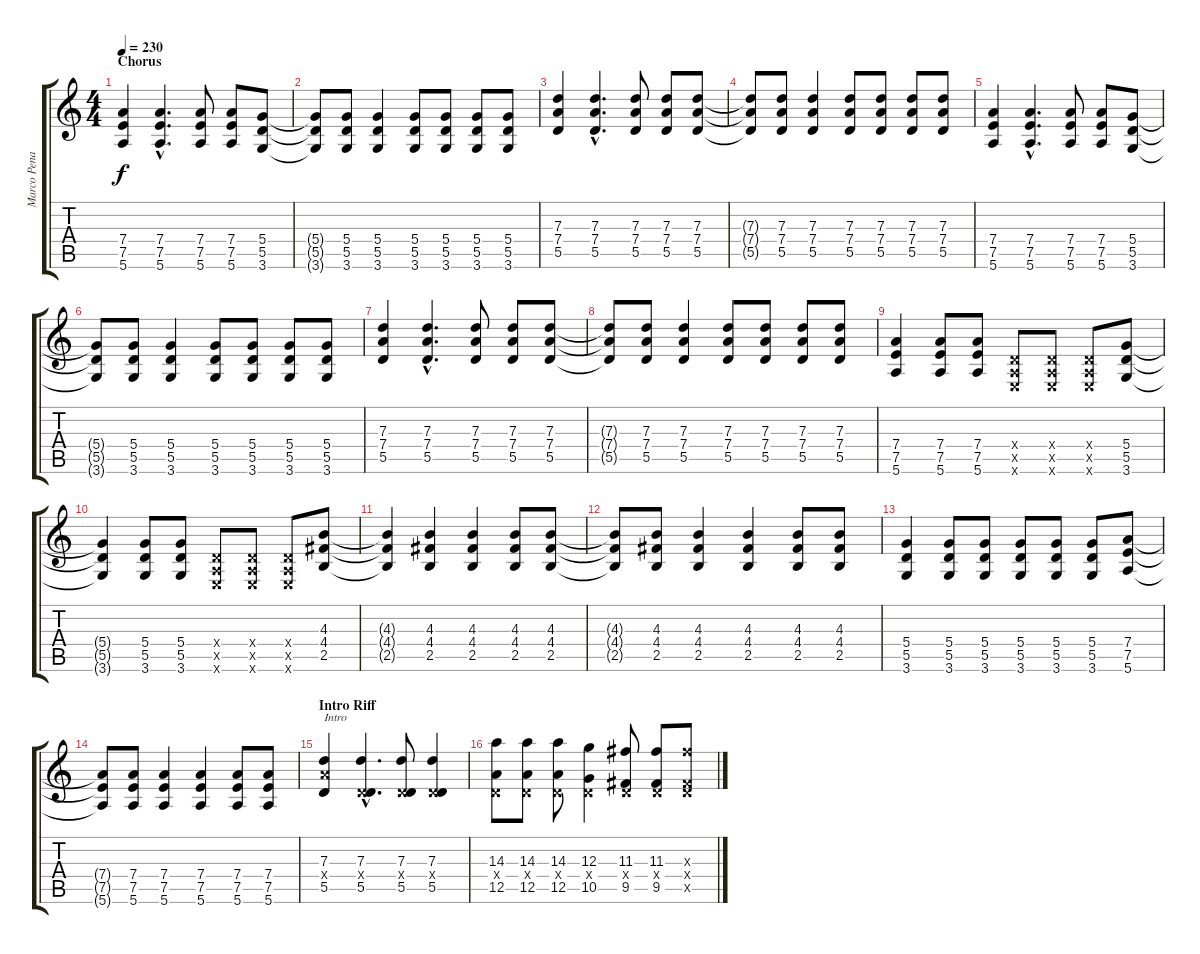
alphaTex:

\track ("Marco Pena" "Marco Pena") {instrument distortionguitar}
\staff {score tabs}
\tuning (E4 B3 G3 D3 A2 E2) {hide}
\ts (4 4)
\section ("" "Chorus")
\tempo 230
\clef g2
\ks c
(7.4 7.5 5.6).4{dy f} (7.4{hac} 7.5{hac} 5.6{hac}).4{d} (7.4 7.5 5.6).8 (7.4 7.5 5.6).8 (5.4 5.5 3.6).8 |
(5.4{t} 5.5{t} 3.6{t}).8 (5.4 5.5 3.6).8 (5.4 5.5 3.6).4 (5.4 5.5 3.6).8 (5.4 5.5 3.6).8 (5.4 5.5 3.6).8 (5.4 5.5 3.6).8 |
(7.3 7.4 5.5).4 (7.3{hac} 7.4{hac} 5.5{hac}).4{d} (7.3 7.4 5.5).8 (7.3 7.4 5.5).8 (7.3 7.4 5.5).8 |
(7.3{t} 7.4{t} 5.5{t}).8 (7.3 7.4 5.5).8 (7.3 7.4 5.5).4 (7.3 7.4 5.5).8 (7.3 7.4 5.5).8 (7.3 7.4 5.5).8 (7.3 7.4 5.5).8 |
(7.4 7.5 5.6).4 (7.4{hac} 7.5{hac} 5.6{hac}).4{d} (7.4 7.5 5.6).8 (7.4 7.5 5.6).8 (5.4 5.5 3.6).8 |
(5.4{t} 5.5{t} 3.6{t}).8 (5.4 5.5 3.6).8 (5.4 5.5 3.6).4 (5.4 5.5 3.6).8 (5.4 5.5 3.6).8 (5.4 5.5 3.6).8 (5.4 5.5 3.6).8 |
(7.3 7.4 5.5).4 (7.3{hac} 7.4{hac} 5.5{hac}).4{d} (7.3 7.4 5.5).8 (7.3 7.4 5.5).8 (7.3 7.4 5.5).8 |
(7.3{t} 7.4{t} 5.5{t}).8 (7.3 7.4 5.5).8 (7.3 7.4 5.5).4 (7.3 7.4 5.5).8 (7.3 7.4 5.5).8 (7.3 7.4 5.5).8 (7.3 7.4 5.5).8 |
(7.4 7.5 5.6).4 (7.4 7.5 5.6).8 (7.4 7.5 5.6).8 (0.4{x} 0.5{x} 0.6{x}).8 (0.4{x} 0.5{x} 0.6{x}).8 (0.4{x} 0.5{x} 0.6{x}).8 (5.4 5.5 3.6).8 |
(5.4{t} 5.5{t} 3.6{t}).4 (5.4 5.5 3.6).8 (5.4 5.5 3.6).8 (0.4{x} 0.5{x} 0.6{x}).8 (0.4{x} 0.5{x} 0.6{x}).8 (0.4{x} 0.5{x} 0.6{x}).8 (4.3 4.4 2.5).8 |
(4.3{t} 4.4{t} 2.5{t}).4 (4.3 4.4 2.5).4 (4.3 4.4 2.5).4 (4.3 4.4 2.5).8 (4.3 4.4 2.5).8 |
(4.3{t} 4.4{t} 2.5{t}).8 (4.3 4.4 2.5).8 (4.3 4.4 2.5).4 (4.3 4.4 2.5).4 (4.3 4.4 2.5).8 (4.3 4.4 2.5).8 |
(5.4 5.5 3.6).4 (5.4 5.5 3.6).8 (5.4 5.5 3.6).8 (5.4 5.5 3.6).8 (5.4 5.5 3.6).8 (5.4 5.5 3.6).8 (7.4 7.5 5.6).8 |
(7.4{t} 7.5{t} 5.6{t}).8 (7.4 7.5 5.6).8 (7.4 7.5 5.6).4 (7.4 7.5 5.6).4 (7.4 7.5 5.6).8 (7.4 7.5 5.6).8 |
\section ("" "Intro Riff")
(7.3 7.4{x} 5.5).4{txt "Intro"} (7.3{hac} 0.4{hac x} 5.5{hac}).4{d} (7.3 0.4{x} 5.5).8 (7.3 0.4{x} 5.5).4 |
(14.3 0.4{x} 12.5).8 (14.3 0.4{x} 12.5).8 (14.3 0.4{x} 12.5).8 (12.3 0.4{x} 10.5).4 (11.3 0.4{x} 9.5).8 (11.3 0.4{x} 9.5).8 (11.3{x} 0.4{x} 9.5{x}).8
